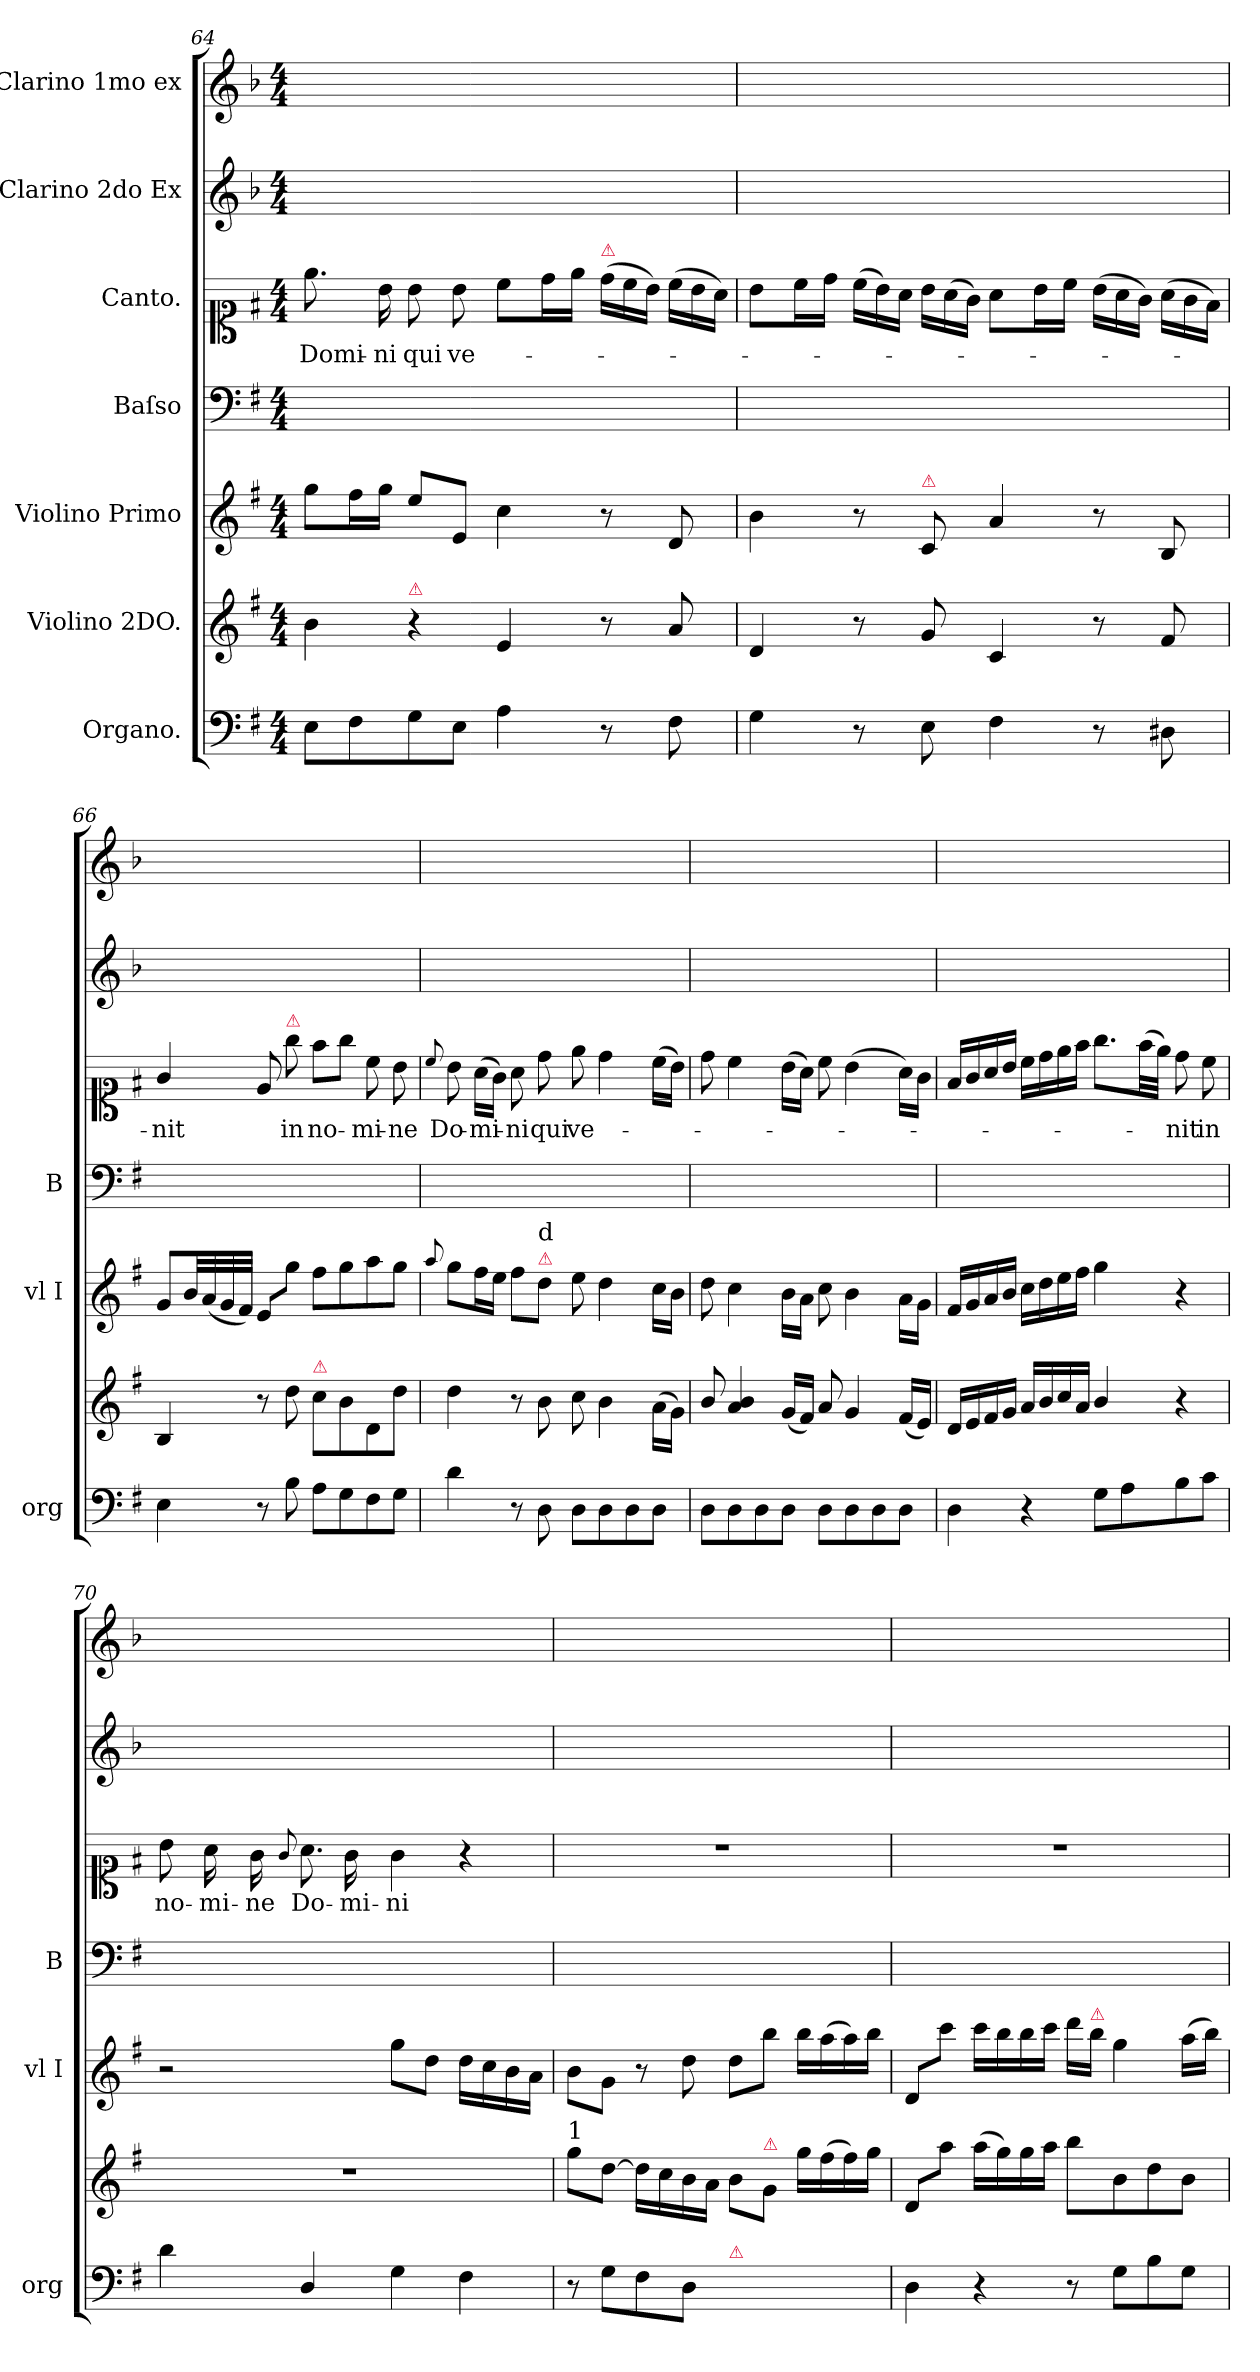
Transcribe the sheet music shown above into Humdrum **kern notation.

**kern	**kern	**kern	**kern	**kern	**text	**kern	**kern
*part7	*part6	*part5	*part4	*part3	*part3	*part2	*part1
*staff7	*staff6	*staff5	*staff4	*staff3	*staff3	*staff2	*staff1
*I"Organo.	*I"Violino 2DO.	*I"Violino Primo	*I"Baſso	*I"Canto.	*	*I"Clarino 2do Ex	*I"Clarino 1mo ex
*I'org	*	*I'vl I	*I'B	*	*	*	*
*clefF4	*clefG2	*clefG2	*clefF4	*clefC1	*	*clefG2	*clefG2
*	*	*	*	*	*	*ITrd-1c-2	*ITrd-1c-2
*k[f#]	*k[f#]	*k[f#]	*k[f#]	*k[f#]	*	*k[f#]	*k[f#]
*G:	*G:	*G:	*G:	*G:	*	*G:	*G:
*M4/4	*M4/4	*M4/4	*M4/4	*M4/4	*	*M4/4	*M4/4
=64	=64	=64	=64	=64	=64	=64	=64
8E\L	4b\	8gg\L	1ryy	8.ee\	Domi-	1ryy	1ryy
8F#\	.	16ff#\L	.	.	.	.	.
.	.	16gg\JJ	.	16b\	-ni	.	.
!	!LO:TX:a:color=crimson:t=⚠	!	!	!	!	!	!
8G\	4r	8ee\L	.	8b\	qui	.	.
8E\J	.	8e/J	.	8b\	ve-	.	.
4A\	4e/	4cc\	.	8cc\L	.	.	.
.	.	.	.	16dd\L	.	.	.
.	.	.	.	16ee\JJ	.	.	.
*	*	*	*	*Xtuplet	*	*	*
!	!	!	!	!LO:TX:a:color=crimson:t=⚠	!	!	!
8r	8r	8r	.	(24dd\LL	.	.	.
.	.	.	.	24cc\	.	.	.
.	.	.	.	24b\JJ)	.	.	.
8F#\	8a/	8d/	.	(24cc\LL	.	.	.
.	.	.	.	24b\	.	.	.
.	.	.	.	24a\JJ)	.	.	.
=65	=65	=65	=65	=65	=65	=65	=65
4G\	4d/	4b\	1ryy	8b\L	.	1ryy	1ryy
.	.	.	.	16cc\L	.	.	.
.	.	.	.	16dd\JJ	.	.	.
8r	8r	8r	.	(24cc\LL	.	.	.
.	.	.	.	24b\)	.	.	.
.	.	.	.	24a\JJ	.	.	.
!	!	!LO:TX:a:color=crimson:t=⚠	!	!	!	!	!
8E\	8g/	8c/	.	24b\LL	.	.	.
.	.	.	.	(24a\	.	.	.
.	.	.	.	24g\JJ)	.	.	.
4F#\	4c/	4a/	.	8a\L	.	.	.
.	.	.	.	16b\L	.	.	.
.	.	.	.	16cc\JJ	.	.	.
8r	8r	8r	.	(24b\LL	.	.	.
.	.	.	.	24a\	.	.	.
.	.	.	.	24g\JJ)	.	.	.
8D#X\	8f#/	8B/	.	(24a\LL	.	.	.
.	.	.	.	24g\	.	.	.
.	.	.	.	24f#\JJ)	.	.	.
=66	=66	=66	=66	=66	=66	=66	=66
4E\	4B/	8g/L	1ryy	4g/	-nit	1ryy	1ryy
.	.	32b/LL	.	.	.	.	.
.	.	(32a/	.	.	.	.	.
.	.	32g/	.	.	.	.	.
.	.	32f#/JJJ)	.	.	.	.	.
8r	8r	8e/L	.	8e/	.	.	.
!	!	!	!	!LO:TX:a:color=crimson:t=⚠	!	!	!
8B\	8dd\	8gg\J	.	8gg\	in	.	.
!	!LO:TX:a:color=crimson:t=⚠	!	!	!	!	!	!
8A\L	8cc\L	8ff#\L	.	8ff#\L	no-	.	.
8G\	8b\	8gg\	.	8gg\J	.	.	.
8F#\	8d/	8aa\	.	8cc\	-mi-	.	.
8G\J	8dd\J	8gg\J	.	8b\	-ne	.	.
=67	=67	=67	=67	=67	=67	=67	=67
.	.	8qqaa/	.	8qqcc/	.	.	.
4d\	4dd\	8gg\L	1ryy	8b\	Do-	1ryy	1ryy
.	.	16ff#\L	.	(16a\LL	-mi-	.	.
.	.	16ee\JJ	.	16g\JJ)	.	.	.
8r	8r	8ff#\L	.	8a\	-ni	.	.
!	!	!LO:TX:a:color=crimson:t=⚠	!	!	!	!	!
!	!	!LO:TX:a:t=d	!	!	!	!	!
8D\	8b\	8dd\J	.	8dd\	qui	.	.
8D\L	8cc\	8ee\	.	8ee\	ve-	.	.
8D\	4b\	4dd\	.	4dd\	.	.	.
8D\	.	.	.	.	.	.	.
8D\J	(16a\LL	16cc\LL	.	(16cc\LL	.	.	.
.	16g\JJ)	16b\JJ	.	16b\JJ)	.	.	.
=68	=68	=68	=68	=68	=68	=68	=68
8D\L	8b/	8dd\	1ryy	8dd\	.	1ryy	1ryy
8D\	4a/ 4b/	4cc\	.	4cc\	.	.	.
8D\	.	.	.	.	.	.	.
8D\J	(16g/LL	16b\LL	.	(16b\LL	.	.	.
.	16f#/JJ)	16a\JJ	.	16a\JJ)	.	.	.
8D\L	8a/	8cc\	.	8cc\	.	.	.
8D\	4g/	4b\	.	(4b\	.	.	.
8D\	.	.	.	.	.	.	.
8D\J	(16f#/LL	16a\LL	.	16a\LL)	.	.	.
.	16e/JJ)	16g\JJ	.	16g\JJ	.	.	.
=69	=69	=69	=69	=69	=69	=69	=69
4D\	16d/LL	16f#/LL	1ryy	16f#/LL	.	1ryy	1ryy
.	16e/	16g/	.	16g/	.	.	.
.	16f#/	16a/	.	16a/	.	.	.
.	16g/JJ	16b/JJ	.	16b/JJ	.	.	.
4r	16a/LL	16cc\LL	.	16cc\LL	.	.	.
.	16b/	16dd\	.	16dd\	.	.	.
.	16cc/	16ee\	.	16ee\	.	.	.
.	16a/JJ	16ff#\JJ	.	16ff#\JJ	.	.	.
8G\L	4b/	4gg\	.	8.gg\L	.	.	.
8A\	.	.	.	.	.	.	.
.	.	.	.	(32ff#\LL	.	.	.
.	.	.	.	32ee\JJJ)	.	.	.
8B\	4r	4r	.	8dd\	-nit	.	.
8c\J	.	.	.	8cc\	in	.	.
=70	=70	=70	=70	=70	=70	=70	=70
4d\	1r	2r	1ryy	8b\	no-	1ryy	1ryy
.	.	.	.	16a\	-mi-	.	.
.	.	.	.	16g\	-ne	.	.
.	.	.	.	8qqg/	.	.	.
4D/	.	.	.	8.a\	Do-	.	.
.	.	.	.	16g\	-mi-	.	.
4G\	.	8gg\L	.	4g\	-ni	.	.
.	.	8dd\J	.	.	.	.	.
4F#\	.	16dd\LL	.	4r	.	.	.
.	.	16cc\	.	.	.	.	.
.	.	16b\	.	.	.	.	.
.	.	16a\JJ	.	.	.	.	.
=71	=71	=71	=71	=71	=71	=71	=71
!	!LO:TX:a:t=1	!	!	!	!	!	!
8r	8gg\L	8b\L	1ryy	1r	.	1ryy	1ryy
8G\L	[8dd\J	8g\J	.	.	.	.	.
8F#\	16dd\LL]	8r	.	.	.	.	.
.	16cc\	.	.	.	.	.	.
8D\J	16b\	8dd\	.	.	.	.	.
.	16a\JJ	.	.	.	.	.	.
!LO:TX:a:color=crimson:t=⚠	!	!	!	!	!	!	!
2D\yy	8b\L	8dd\L	.	.	.	.	.
!	!LO:TX:a:color=crimson:t=⚠	!	!	!	!	!	!
.	8g\J	8bb\J	.	.	.	.	.
.	16gg\LL	16bb\LL	.	.	.	.	.
.	(16ff#\	(16aa\	.	.	.	.	.
.	16ff#\)	16aa\)	.	.	.	.	.
.	16gg\JJ	16bb\JJ	.	.	.	.	.
=72	=72	=72	=72	=72	=72	=72	=72
4D\	8d/L	8d/L	1ryy	1r	.	1ryy	1ryy
.	8aa\J	8ccc\J	.	.	.	.	.
4r	(16aa\LL	16ccc\LL	.	.	.	.	.
.	16gg\)	16bb\	.	.	.	.	.
.	16gg\	16bb\	.	.	.	.	.
.	16aa\JJ	16ccc\JJ	.	.	.	.	.
8r	8bb\L	16ddd\LL	.	.	.	.	.
!	!	!LO:TX:a:color=crimson:t=⚠	!	!	!	!	!
.	.	16bb\JJ	.	.	.	.	.
8G\L	8b\	4gg\	.	.	.	.	.
8B\	8dd\	.	.	.	.	.	.
8G\J	8b\J	(16aa\LL	.	.	.	.	.
.	.	16bb\JJ)	.	.	.	.	.
=	=	=	=	=	=	=	=
*-	*-	*-	*-	*-	*-	*-	*-
